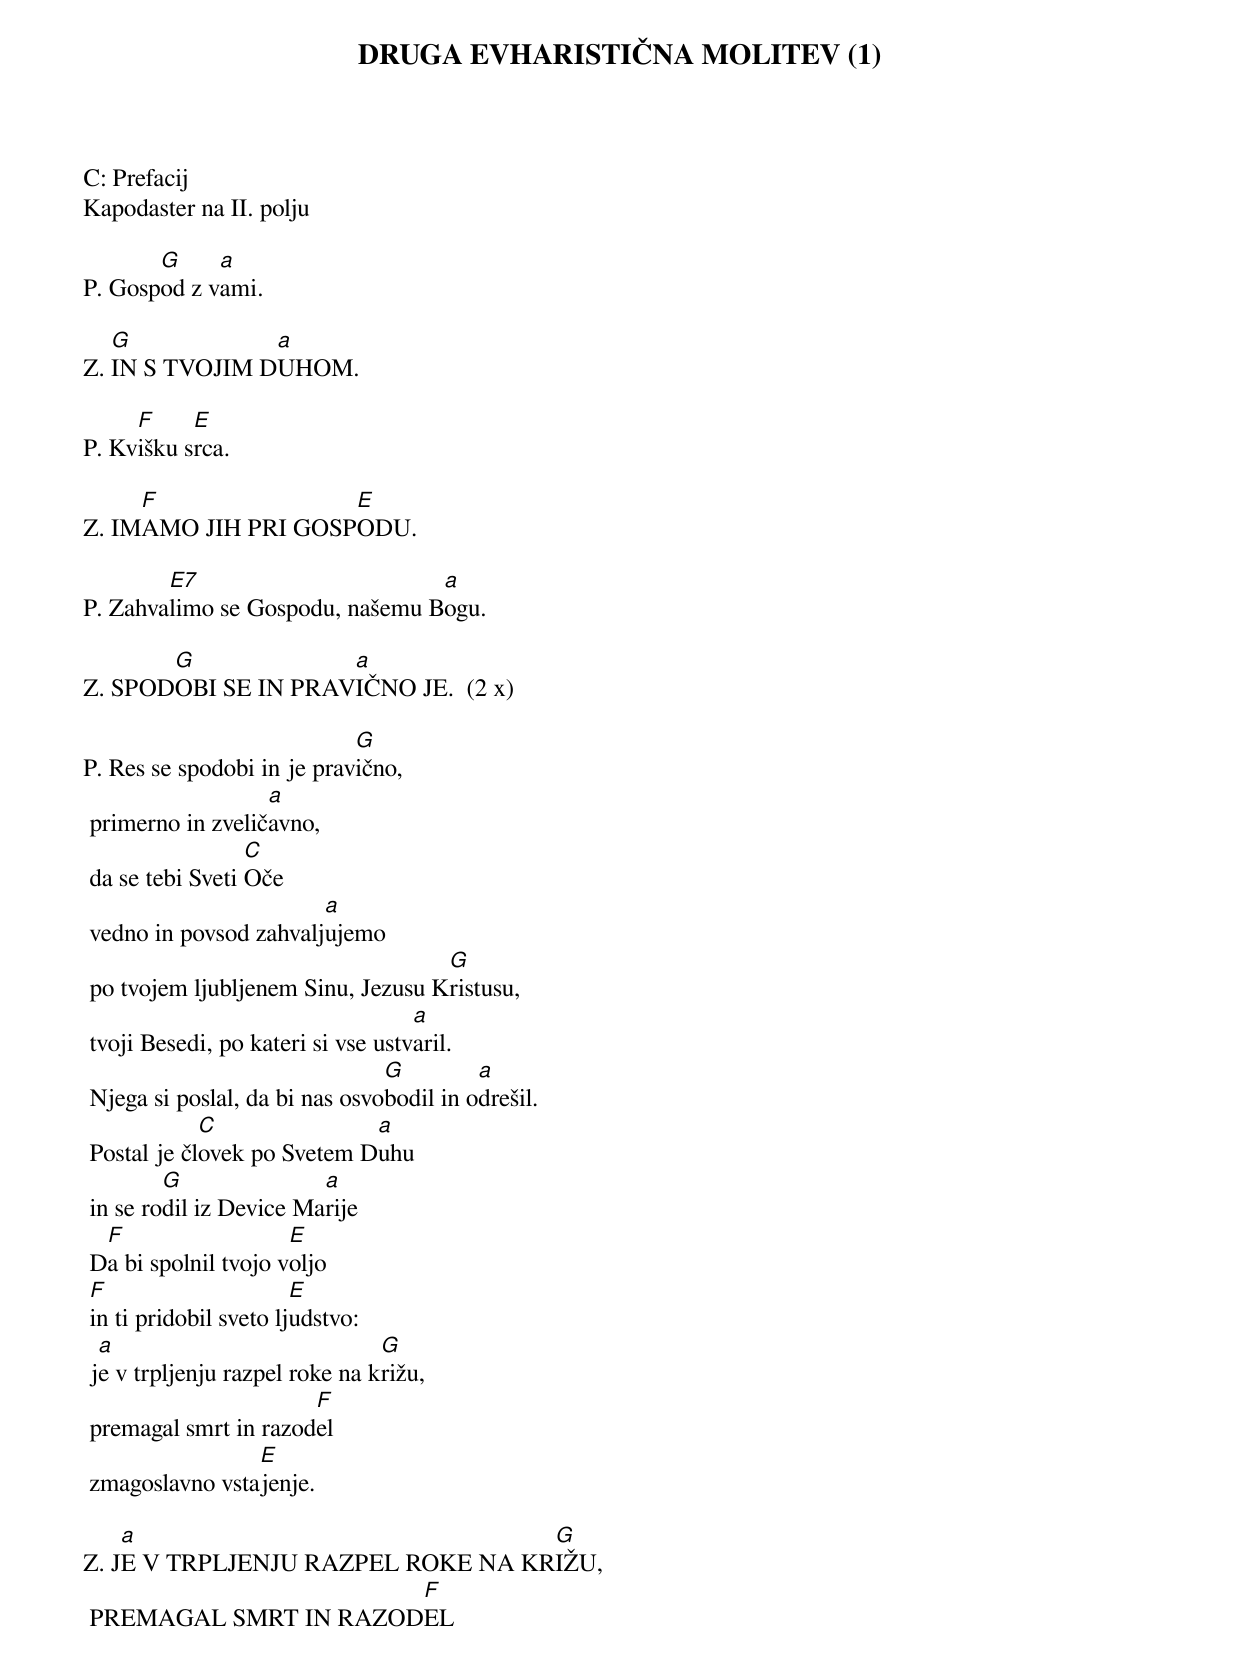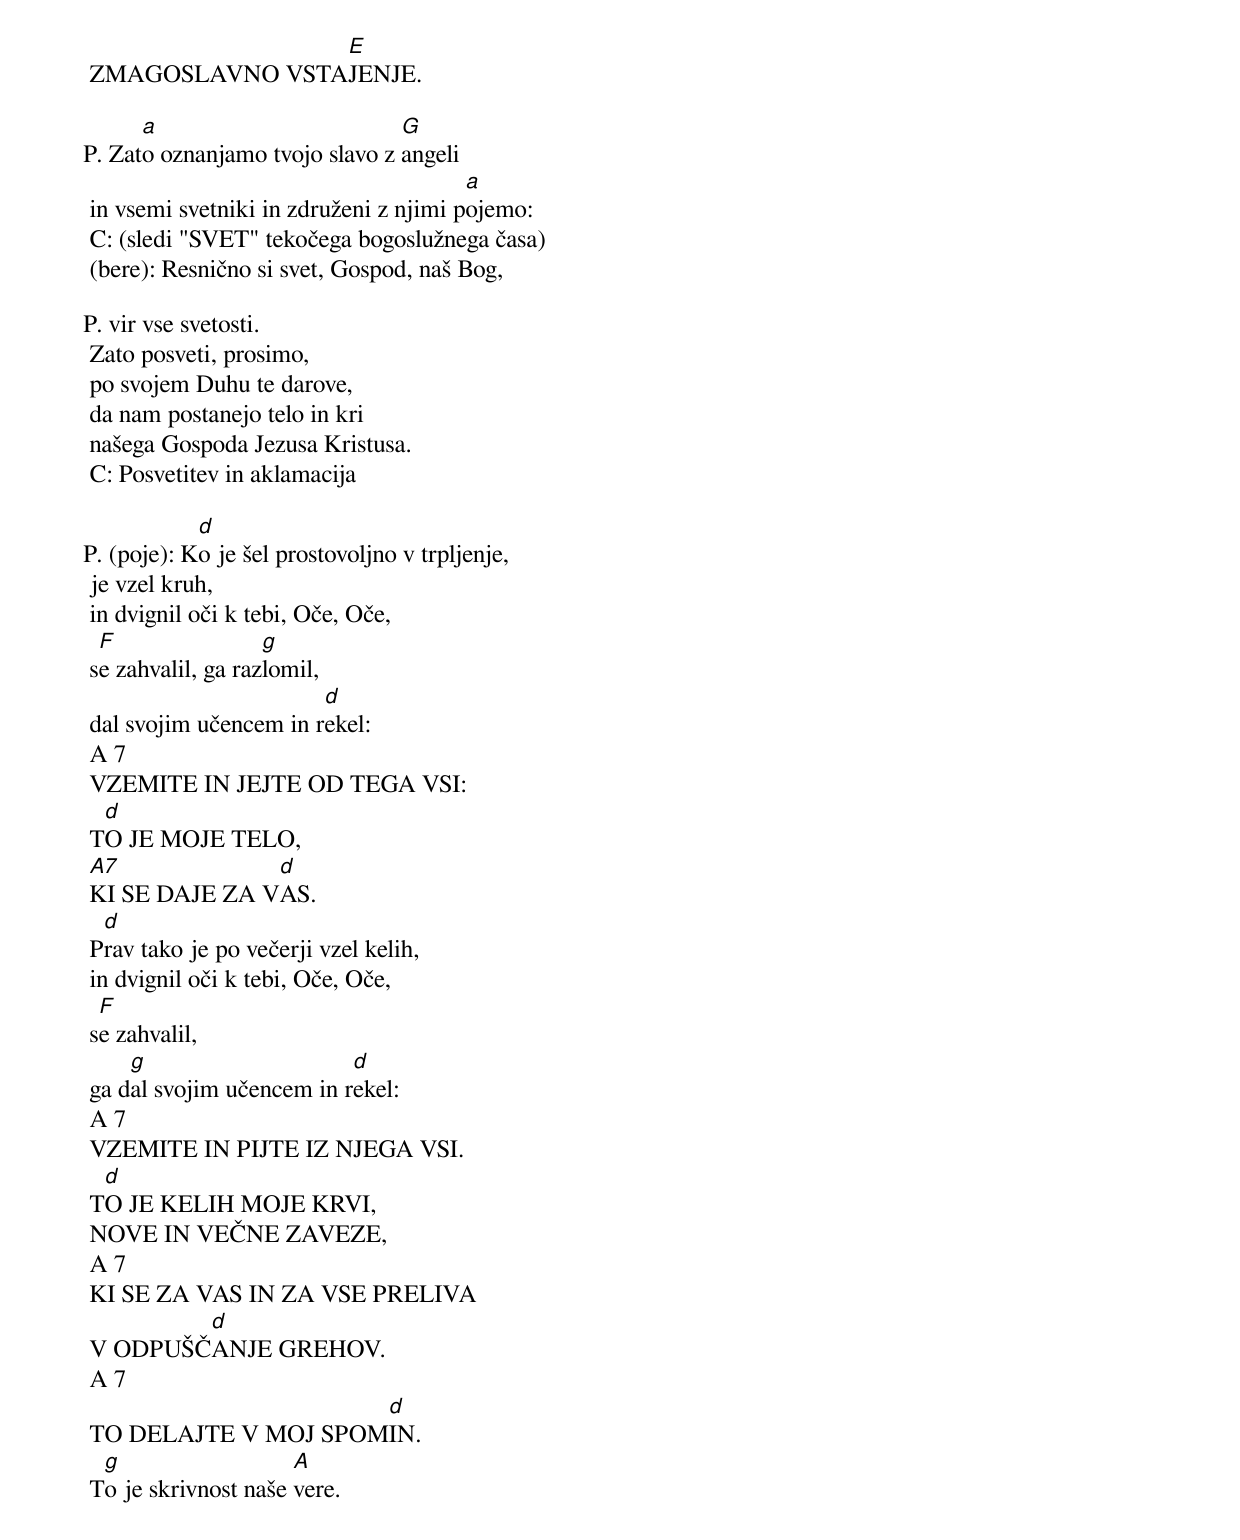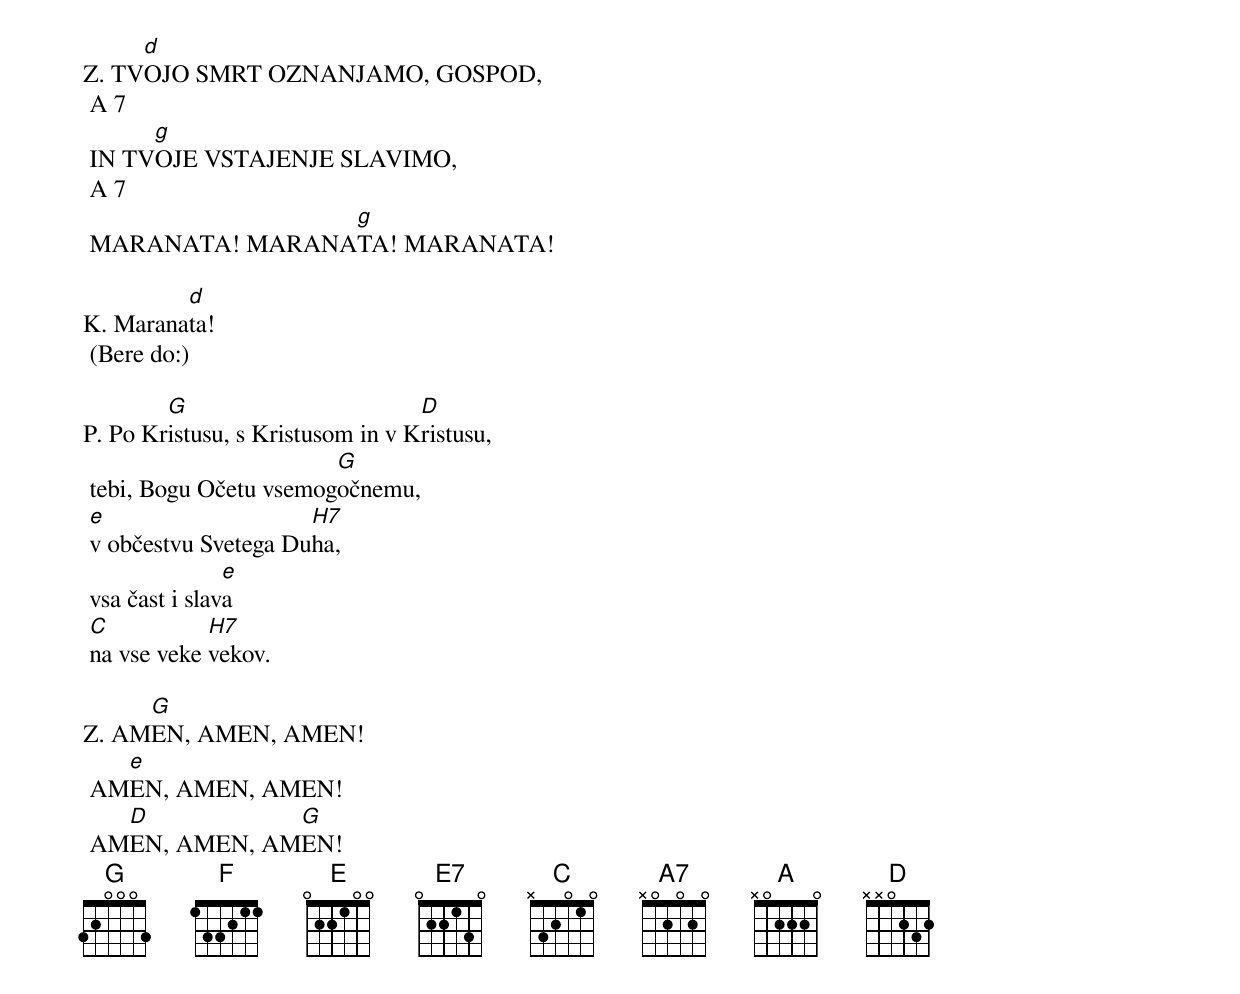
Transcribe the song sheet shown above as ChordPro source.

{title: DRUGA EVHARISTIČNA MOLITEV (1)}

C: Prefacij
Kapodaster na II. polju

P.	Gosp[G]od z v[a]ami.

Z.	[G]IN S TVOJIM D[a]UHOM.

P.	Kv[F]išku s[E]rca.

Z.	IM[F]AMO JIH PRI GOSP[E]ODU.

P.	Zahva[E7]limo se Gospodu, našemu B[a]ogu.

Z.	SPOD[G]OBI SE IN PRAV[a]IČNO JE.  (2 x)

P.	Res se spodobi in je prav[G]ično,
	primerno in zvelič[a]avno,
	da se tebi Sveti [C]Oče
	vedno in povsod zahvalj[a]ujemo
	po tvojem ljubljenem Sinu, Jezusu K[G]ristusu,
	tvoji Besedi, po kateri si vse ustv[a]aril.
	Njega si poslal, da bi nas osvo[G]bodil in o[a]drešil.
	Postal je čl[C]ovek po Svetem D[a]uhu
	in se ro[G]dil iz Device Ma[a]rije
	D[F]a bi spolnil tvojo v[E]oljo
	[F]in ti pridobil sveto lj[E]udstvo:
	j[a]e v trpljenju razpel roke na k[G]rižu,
	premagal smrt in razod[F]el
	zmagoslavno vsta[E]jenje.

Z.	J[a]E V TRPLJENJU RAZPEL ROKE NA KR[G]IŽU,
	PREMAGAL SMRT IN RAZOD[F]EL
	ZMAGOSLAVNO VSTA[E]JENJE.

P.	Zat[a]o oznanjamo tvojo slavo z [G]angeli
	in vsemi svetniki in združeni z njimi p[a]ojemo:
	C: (sledi "SVET" tekočega bogoslužnega časa)
	(bere): Resnično si svet, Gospod, naš Bog,

P.	vir vse svetosti.
	Zato posveti, prosimo,
	po svojem Duhu te darove,
	da nam postanejo telo in kri
	našega Gospoda Jezusa Kristusa.
	C: Posvetitev in aklamacija

P.	(poje): K[d]o je šel prostovoljno v trpljenje,
	je vzel kruh,
	in dvignil oči k tebi, Oče, Oče,
	s[F]e zahvalil, ga raz[g]lomil,
	dal svojim učencem in r[d]ekel:
	A 7
	VZEMITE IN JEJTE OD TEGA VSI:
	T[d]O JE MOJE TELO,
	[A7]KI SE DAJE ZA V[d]AS.
	P[d]rav tako je po večerji vzel kelih,
	in dvignil oči k tebi, Oče, Oče,
	s[F]e zahvalil,
	ga d[g]al svojim učencem in r[d]ekel:
	A 7
	VZEMITE IN PIJTE IZ NJEGA VSI.
	T[d]O JE KELIH MOJE KRVI,
	NOVE IN VEČNE ZAVEZE,
	A 7
	KI SE ZA VAS IN ZA VSE PRELIVA
	V ODPUŠČ[d]ANJE GREHOV.
	A 7
	TO DELAJTE V MOJ SPOM[d]IN.
	T[g]o je skrivnost naše [A]vere.

Z.	TV[d]OJO SMRT OZNANJAMO, GOSPOD,
	A 7
	IN TV[g]OJE VSTAJENJE SLAVIMO,
	A 7
	MARANATA! MARANA[g]TA! MARANATA!

K.	Marana[d]ta!
	(Bere do:)

P.	Po Kr[G]istusu, s Kristusom in v K[D]ristusu,
	tebi, Bogu Očetu vsemog[G]očnemu,
	[e]v občestvu Svetega Du[H7]ha,
	vsa čast i slav[e]a
	[C]na vse veke [H7]vekov.

Z.	AM[G]EN, AMEN, AMEN!
	AM[e]EN, AMEN, AMEN!
	AM[D]EN, AMEN, AM[G]EN!
